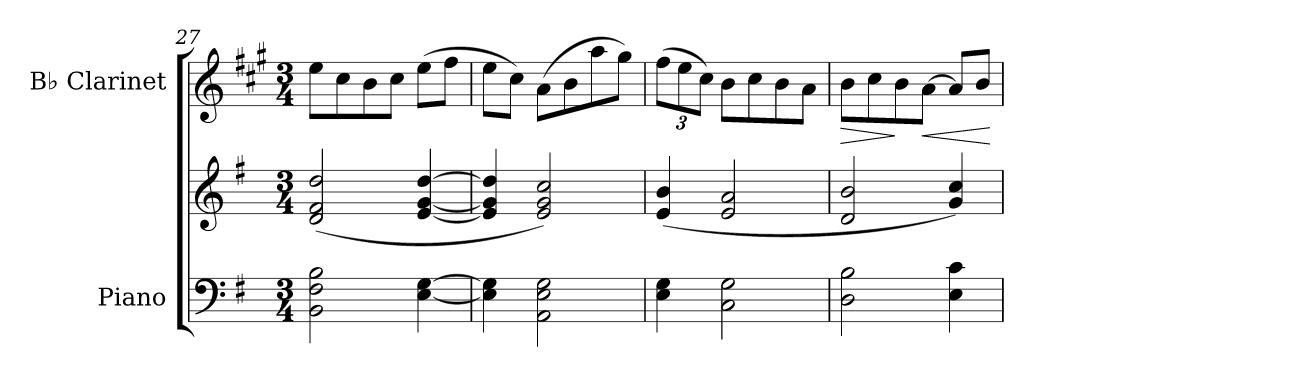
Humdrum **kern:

**kern	**kern	**kern	**dynam
*part2	*part2	*part1	*part1
*staff3	*staff2	*staff1	*staff1
*I"Piano	*	*I"B♭ Clarinet	*
*I'Pno.	*	*I'B♭ Cl.	*
*clefF4	*clefG2	*clefG2	*
*	*	*ITrd1c2	*
*k[f#]	*k[f#]	*k[f#]	*
*M3/4	*M3/4	*M3/4	*
=27	=27	=27	=27
2BB\ 2F#\ 2B\	(>2d/ 2f#/ 2dd/	8dd\L	.
.	.	8b\	.
.	.	8a\	.
.	.	8b\J	.
[4E\ [4G\	[4e/ [4g/ [4dd/	(>8dd\L	.
.	.	8ee\J	.
=28	=28	=28	=28
4E\] 4G\]	4e/] 4g/] 4dd/]	8dd\L	.
.	.	8b\J)	.
2AA\ 2E\ 2G\	2e/ 2g/ 2cc/)	(>8g\L	.
.	.	8a\	.
.	.	8gg\	.
.	.	8ff#\J)	.
!!LO:PB:g=z
=29	=29	=29	=29
*	*	*Xbrackettup	*
4E\ 4G\	(>4e/ 4b/	(>12ee\L	.
.	.	12dd\	.
.	.	12b\J)	.
2C\ 2G\	2e/ 2a/	8a\L	.
.	.	8b\	.
.	.	8a\	.
.	.	8g\J	.
=30	=30	=30	=30
!	!	!	!LO:HP:b
2D\ 2B\	2d/ 2b/	8a\L	>
.	.	8b\	.
.	.	8a\	]
!	!	!	!LO:HP:b
.	.	[8g\J	<
4E\ 4c\	4g/ 4cc/)	8g/L]	.
.	.	8a/J	.
.	.	.	[
=	=	=	=
*-	*-	*-	*-
